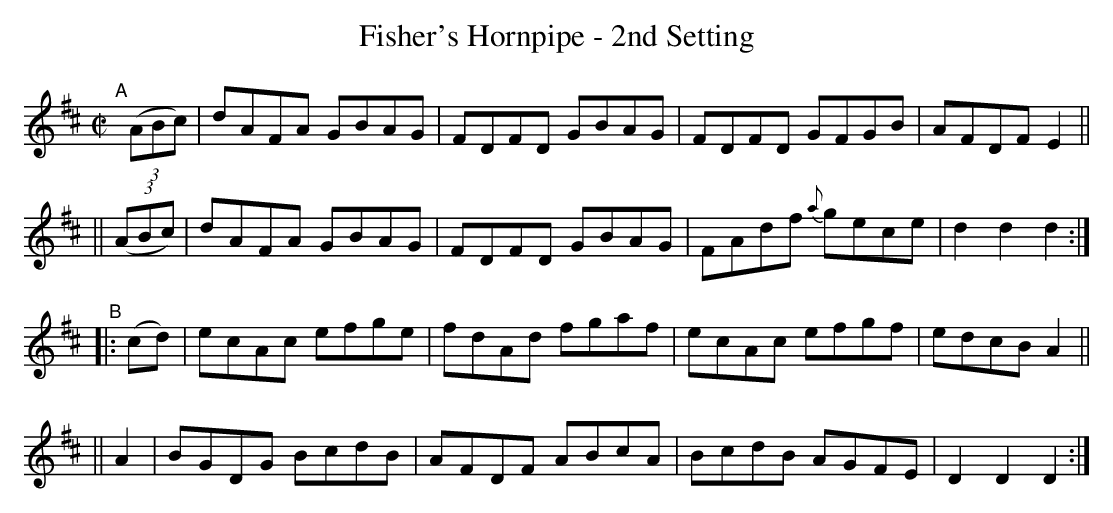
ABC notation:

X:1
T: Fisher's Hornpipe - 2nd Setting
M: C|
L: 1/8
K: D
"^A"\
[|](3(ABc) | dAFA GBAG | FDFD GBAG | FDFD    GFGB | AFDF E2 ||
|| (3(ABc) | dAFA GBAG | FDFD GBAG | FAdf {a}gece | d2d2 d2 :|
"^B"\
|:(cd)| ecAc efge | fdAd fgaf | ecAc efgf | edcB A2 ||
|| A2 | BGDG BcdB | AFDF ABcA | BcdB AGFE | D2D2 D2 :|
